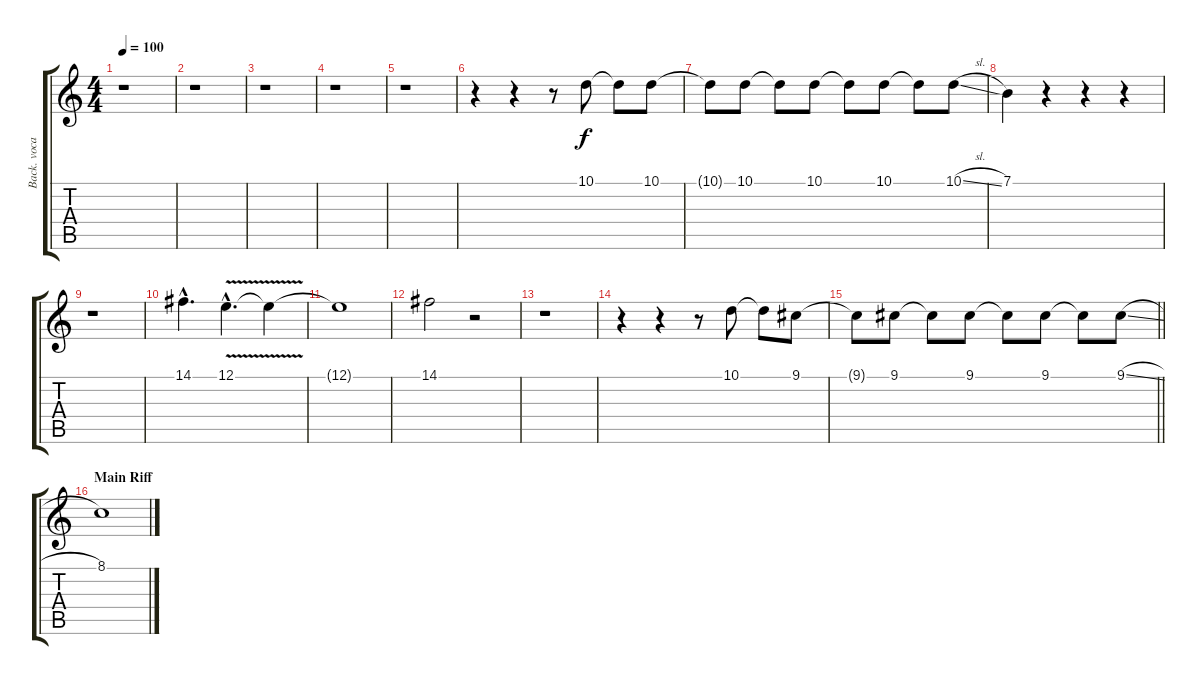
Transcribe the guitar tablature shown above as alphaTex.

\track ("Back. vocals (right)" "Back. voca") {instrument synthvoice}
\staff {score tabs}
\tuning (E4 B3 G3 D3 A2 E2) {hide}
\ts (4 4)
\tempo 100
\clef g2
\ks c
r.1{dy f} |
r.1 |
r.1 |
r.1 |
r.1 |
r.4 r.4 r.8 10.1.8{volume 13} 10.1{t}.8 10.1.8 |
10.1{t}.8 10.1.8 10.1{t}.8 10.1.8 10.1{t}.8 10.1.8 10.1{t}.8 10.1{sl}.8 |
7.1.4 r.4 r.4 r.4 |
r.1 |
14.1{hac}.4{d} 12.1{v hac}.4{d} 12.1{t}.4 |
12.1{t}.1 |
14.1.2 r.2 |
r.1 |
r.4 r.4 r.8 10.1.8{volume 13} 10.1{t}.8 9.1.8 |
\barLineRight lightlight
9.1{t}.8 9.1.8 9.1{t}.8 9.1.8 9.1{t}.8 9.1.8 9.1{t}.8 9.1{sl}.8 |
\section ("" "Main Riff")
8.1.1{volume 0}
